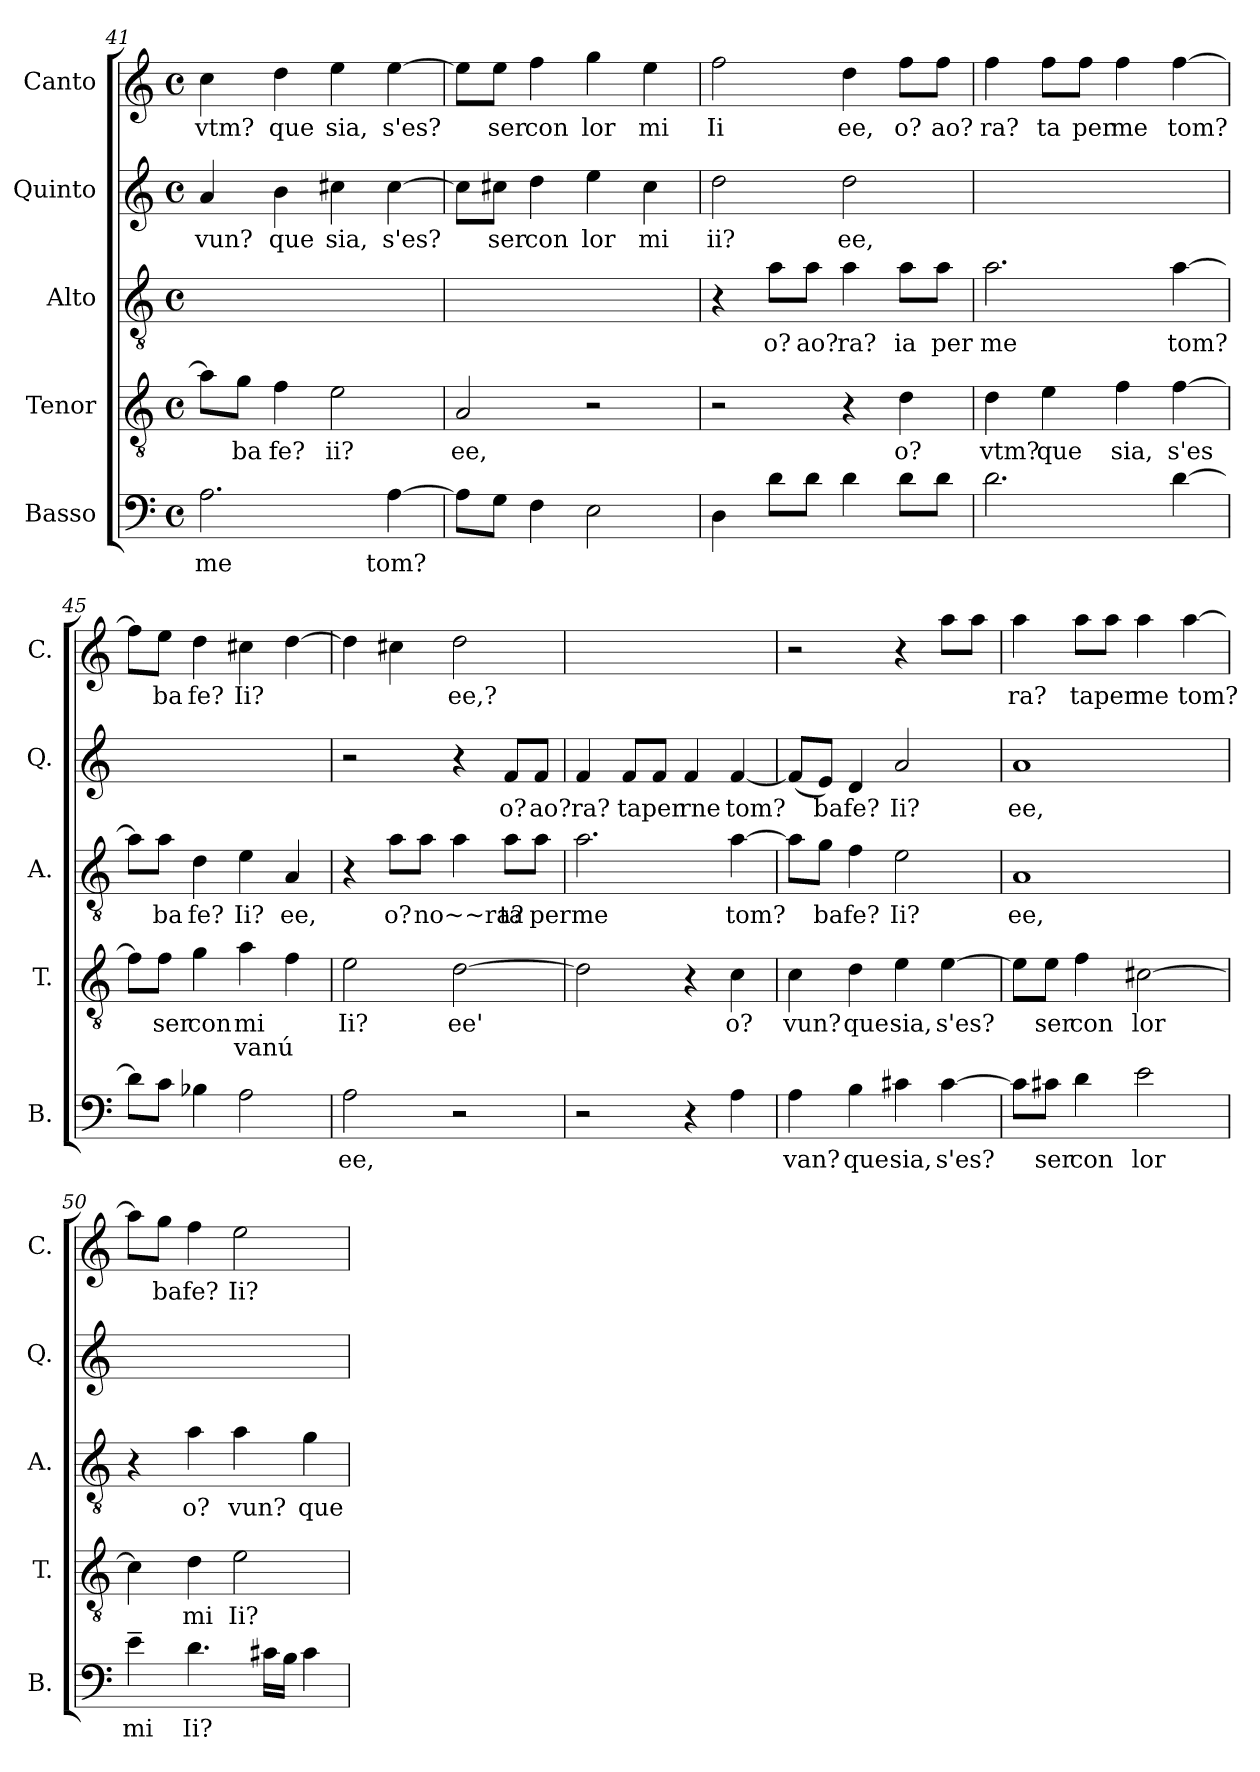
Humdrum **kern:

**kern	**text	**kern	**text	**text	**kern	**text	**kern	**text	**kern	**text
*part5	*part5	*part4	*part4	*part4	*part3	*part3	*part2	*part2	*part1	*part1
*staff5	*staff5	*staff4	*staff4	*staff4	*staff3	*staff3	*staff2	*staff2	*staff1	*staff1
*I"Basso	*	*I"Tenor	*	*	*I"Alto	*	*I"Quinto	*	*I"Canto	*
*I'B.	*	*I'T.	*	*	*I'A.	*	*I'Q.	*	*I'C.	*
*clefF4	*	*clefGv2	*	*	*clefGv2	*	*clefG2	*	*clefG2	*
*k[]	*	*k[]	*	*	*k[]	*	*k[]	*	*k[]	*
*C:	*	*C:	*	*	*C:	*	*C:	*	*C:	*
*M4/4	*	*M4/4	*	*	*M4/4	*	*M4/4	*	*M4/4	*
*met(c)	*	*met(c)	*	*	*met(c)	*	*met(c)	*	*met(c)	*
=41	=41	=41	=41	=41	=41	=41	=41	=41	=41	=41
!	!LO:LY:b	!	!	!	!	!	!	!LO:LY:b	!	!LO:LY:b
2.A\	me	8a\L]	.	.	1ryy	.	4a/	vun?	4cc\	vtm?
!	!	!	!LO:LY:b	!	!	!	!	!	!	!
.	.	8g\J	ba	.	.	.	.	.	.	.
!	!	!	!LO:LY:b	!	!	!	!	!LO:LY:b	!	!LO:LY:b
.	.	4f\	fe?	.	.	.	4b\	que	4dd\	que
!	!	!	!LO:LY:b	!	!	!	!	!LO:LY:b	!	!LO:LY:b
.	.	2e\	ii?	.	.	.	4cc#X\	sia,	4ee\	sia,
!	!LO:LY:b	!	!	!	!	!	!	!LO:LY:b	!	!LO:LY:b
[4A\	tom?	.	.	.	.	.	[4cc#\	s'es?	[4ee\	s'es?
!!LO:PB:g=z
=42	=42	=42	=42	=42	=42	=42	=42	=42	=42	=42
!	!	!	!LO:LY:b	!	!	!	!	!	!	!
8A\L]	.	2A/	ee,	.	1ryy	.	8cc#\L]	.	8ee\L]	.
!	!	!	!	!	!	!	!	!LO:LY:b	!	!LO:LY:b
8G\J	.	.	.	.	.	.	8cc#X\J	ser	8ee\J	ser
!	!	!	!	!	!	!	!	!LO:LY:b	!	!LO:LY:b
4F\	.	.	.	.	.	.	4dd\	con	4ff\	con
!	!	!	!	!	!	!	!	!LO:LY:b	!	!LO:LY:b
2E\	.	2r	.	.	.	.	4ee\	lor	4gg\	lor
!	!	!	!	!	!	!	!	!LO:LY:b	!	!LO:LY:b
.	.	.	.	.	.	.	4cc#\	mi	4ee\	mi
=43	=43	=43	=43	=43	=43	=43	=43	=43	=43	=43
!	!	!	!	!	!	!	!	!LO:LY:b	!	!LO:LY:b
4D\	.	2r	.	.	4r	.	2dd\	ii?	2ff\	Ii
!	!	!	!	!	!	!LO:LY:b	!	!	!	!
8d\L	.	.	.	.	8a\L	o?	.	.	.	.
!	!	!	!	!	!	!LO:LY:b	!	!	!	!
8d\J	.	.	.	.	8a\J	ao?	.	.	.	.
!	!	!	!	!	!	!LO:LY:b	!	!LO:LY:b	!	!LO:LY:b
4d\	.	4r	.	.	4a\	ra?	2dd\	ee,	4dd\	ee,
!	!	!	!LO:LY:b	!	!	!LO:LY:b	!	!	!	!LO:LY:b
8d\L	.	4d\	o?	.	8a\L	ia	.	.	8ff\L	o?
!	!	!	!	!	!	!LO:LY:b	!	!	!	!LO:LY:b
8d\J	.	.	.	.	8a\J	per	.	.	8ff\J	ao?
=44	=44	=44	=44	=44	=44	=44	=44	=44	=44	=44
!	!	!	!LO:LY:b	!	!	!LO:LY:b	!	!	!	!LO:LY:b
2.d\	.	4d\	vtm?	.	2.a\	me	1ryy	.	4ff\	ra?
!	!	!	!LO:LY:b	!	!	!	!	!	!	!LO:LY:b
.	.	4e\	que	.	.	.	.	.	8ff\L	ta
!	!	!	!	!	!	!	!	!	!	!LO:LY:b
.	.	.	.	.	.	.	.	.	8ff\J	per
!	!	!	!LO:LY:b	!	!	!	!	!	!	!LO:LY:b
.	.	4f\	sia,	.	.	.	.	.	4ff\	me
!	!	!	!LO:LY:b	!	!	!LO:LY:b	!	!	!	!LO:LY:b
[4d\	.	[4f\	s'es	.	[4a\	tom?	.	.	[4ff\	tom?
=45	=45	=45	=45	=45	=45	=45	=45	=45	=45	=45
8d\L]	.	8f\L]	.	.	8a\L]	.	1ryy	.	8ff\L]	.
!	!	!	!LO:LY:b	!	!	!LO:LY:b	!	!	!	!LO:LY:b
8c\J	.	8f\J	ser	.	8a\J	ba	.	.	8ee\J	ba
!	!	!	!LO:LY:b	!	!	!LO:LY:b	!	!	!	!LO:LY:b
4B-X\	.	4g\	con	.	4d\	fe?	.	.	4dd\	fe?
!	!	!	!LO:LY:b	!LO:LY:b	!	!LO:LY:b	!	!	!	!LO:LY:b
2A\	.	4a\	mi	vanú	4e\	Ii?	.	.	4cc#X\	Ii?
!	!	!	!	!	!	!LO:LY:b	!	!	!	!
.	.	4f\	.	.	4A/	ee,	.	.	[4dd\	.
!!LO:LB:g=z
=46	=46	=46	=46	=46	=46	=46	=46	=46	=46	=46
!	!LO:LY:b	!	!LO:LY:b	!	!	!	!	!	!	!
2A\	ee,	2e\	Ii?	.	4r	.	2r	.	4dd\]	.
!	!	!	!	!	!	!LO:LY:b	!	!	!	!
.	.	.	.	.	8a\L	o?	.	.	4cc#X\	.
!	!	!	!	!	!	!LO:LY:b	!	!	!	!
.	.	.	.	.	8a\J	no~~ra?	.	.	.	.
!	!	!	!LO:LY:b	!	!	!	!	!	!	!LO:LY:b
2r	.	[2d\	ee'	.	4a\	.	4r	.	2dd\	ee,?
!	!	!	!	!	!	!LO:LY:b	!	!LO:LY:b	!	!
.	.	.	.	.	8a\L	ta	8f/L	o?	.	.
!	!	!	!	!	!	!LO:LY:b	!	!LO:LY:b	!	!
.	.	.	.	.	8a\J	per	8f/J	ao?	.	.
=47	=47	=47	=47	=47	=47	=47	=47	=47	=47	=47
!	!	!	!	!	!	!LO:LY:b	!	!LO:LY:b	!	!
2r	.	2d\]	.	.	2.a\	me	4f/	ra?	1ryy	.
!	!	!	!	!	!	!	!	!LO:LY:b	!	!
.	.	.	.	.	.	.	8f/L	ta	.	.
!	!	!	!	!	!	!	!	!LO:LY:b	!	!
.	.	.	.	.	.	.	8f/J	per	.	.
!	!	!	!	!	!	!	!	!LO:LY:b	!	!
4r	.	4r	.	.	.	.	4f/	rne	.	.
!	!	!	!LO:LY:b	!	!	!LO:LY:b	!	!LO:LY:b	!	!
4A\	.	4c\	o?	.	[4a\	tom?	[4f/	tom?	.	.
=48	=48	=48	=48	=48	=48	=48	=48	=48	=48	=48
!	!LO:LY:b	!	!LO:LY:b	!	!	!	!	!	!	!
4A\	van?	4c\	vun?	.	8a\L]	.	(<8f/L]	.	2r	.
!	!	!	!	!	!	!LO:LY:b	!	!LO:LY:b	!	!
.	.	.	.	.	8g\J	ba	8e/J)	ba	.	.
!	!LO:LY:b	!	!LO:LY:b	!	!	!LO:LY:b	!	!LO:LY:b	!	!
4B\	que	4d\	que	.	4f\	fe?	4d/	fe?	.	.
!	!LO:LY:b	!	!LO:LY:b	!	!	!LO:LY:b	!	!LO:LY:b	!	!
4c#X\	sia,	4e\	sia,	.	2e\	Ii?	2a/	Ii?	4r	.
!	!LO:LY:b	!	!LO:LY:b	!	!	!	!	!	!	!
[4c#\	s'es?	[4e\	s'es?	.	.	.	.	.	8aa\L	.
.	.	.	.	.	.	.	.	.	8aa\J	.
=49	=49	=49	=49	=49	=49	=49	=49	=49	=49	=49
!	!	!	!	!	!	!LO:LY:b	!	!LO:LY:b	!	!LO:LY:b
8c#\L]	.	8e\L]	.	.	1A	ee,	1a	ee,	4aa\	ra?
!	!LO:LY:b	!	!LO:LY:b	!	!	!	!	!	!	!
8c#X\J	ser	8e\J	ser	.	.	.	.	.	.	.
!	!LO:LY:b	!	!LO:LY:b	!	!	!	!	!	!	!LO:LY:b
4d\	con	4f\	con	.	.	.	.	.	8aa\L	ta
!	!	!	!	!	!	!	!	!	!	!LO:LY:b
.	.	.	.	.	.	.	.	.	8aa\J	per
!	!LO:LY:b	!	!LO:LY:b	!	!	!	!	!	!	!LO:LY:b
2e\	lor	[2c#X\	lor	.	.	.	.	.	4aa\	me
!	!	!	!	!	!	!	!	!	!	!LO:LY:b
.	.	.	.	.	.	.	.	.	[4aa\	tom?
!!LO:PB:g=z
=50	=50	=50	=50	=50	=50	=50	=50	=50	=50	=50
!	!LO:LY:b	!	!	!	!	!	!	!	!	!
4e~>\	mi	4c#\]	.	.	4r	.	1ryy	.	8aa\L]	.
!	!	!	!	!	!	!	!	!	!	!LO:LY:b
.	.	.	.	.	.	.	.	.	8gg\J	ba
!	!LO:LY:b	!	!LO:LY:b	!	!	!LO:LY:b	!	!	!	!LO:LY:b
4.d\	Ii?	4d\	mi	.	4a\	o?	.	.	4ff\	fe?
!	!	!	!LO:LY:b	!	!	!LO:LY:b	!	!	!	!LO:LY:b
.	.	2e\	Ii?	.	4a\	vun?	.	.	2ee\	Ii?
16c#X\LL	.	.	.	.	.	.	.	.	.	.
16B\JJ	.	.	.	.	.	.	.	.	.	.
!	!	!	!	!	!	!LO:LY:b	!	!	!	!
4c#\	.	.	.	.	4g\	que	.	.	.	.
=	=	=	=	=	=	=	=	=	=	=
*-	*-	*-	*-	*-	*-	*-	*-	*-	*-	*-
